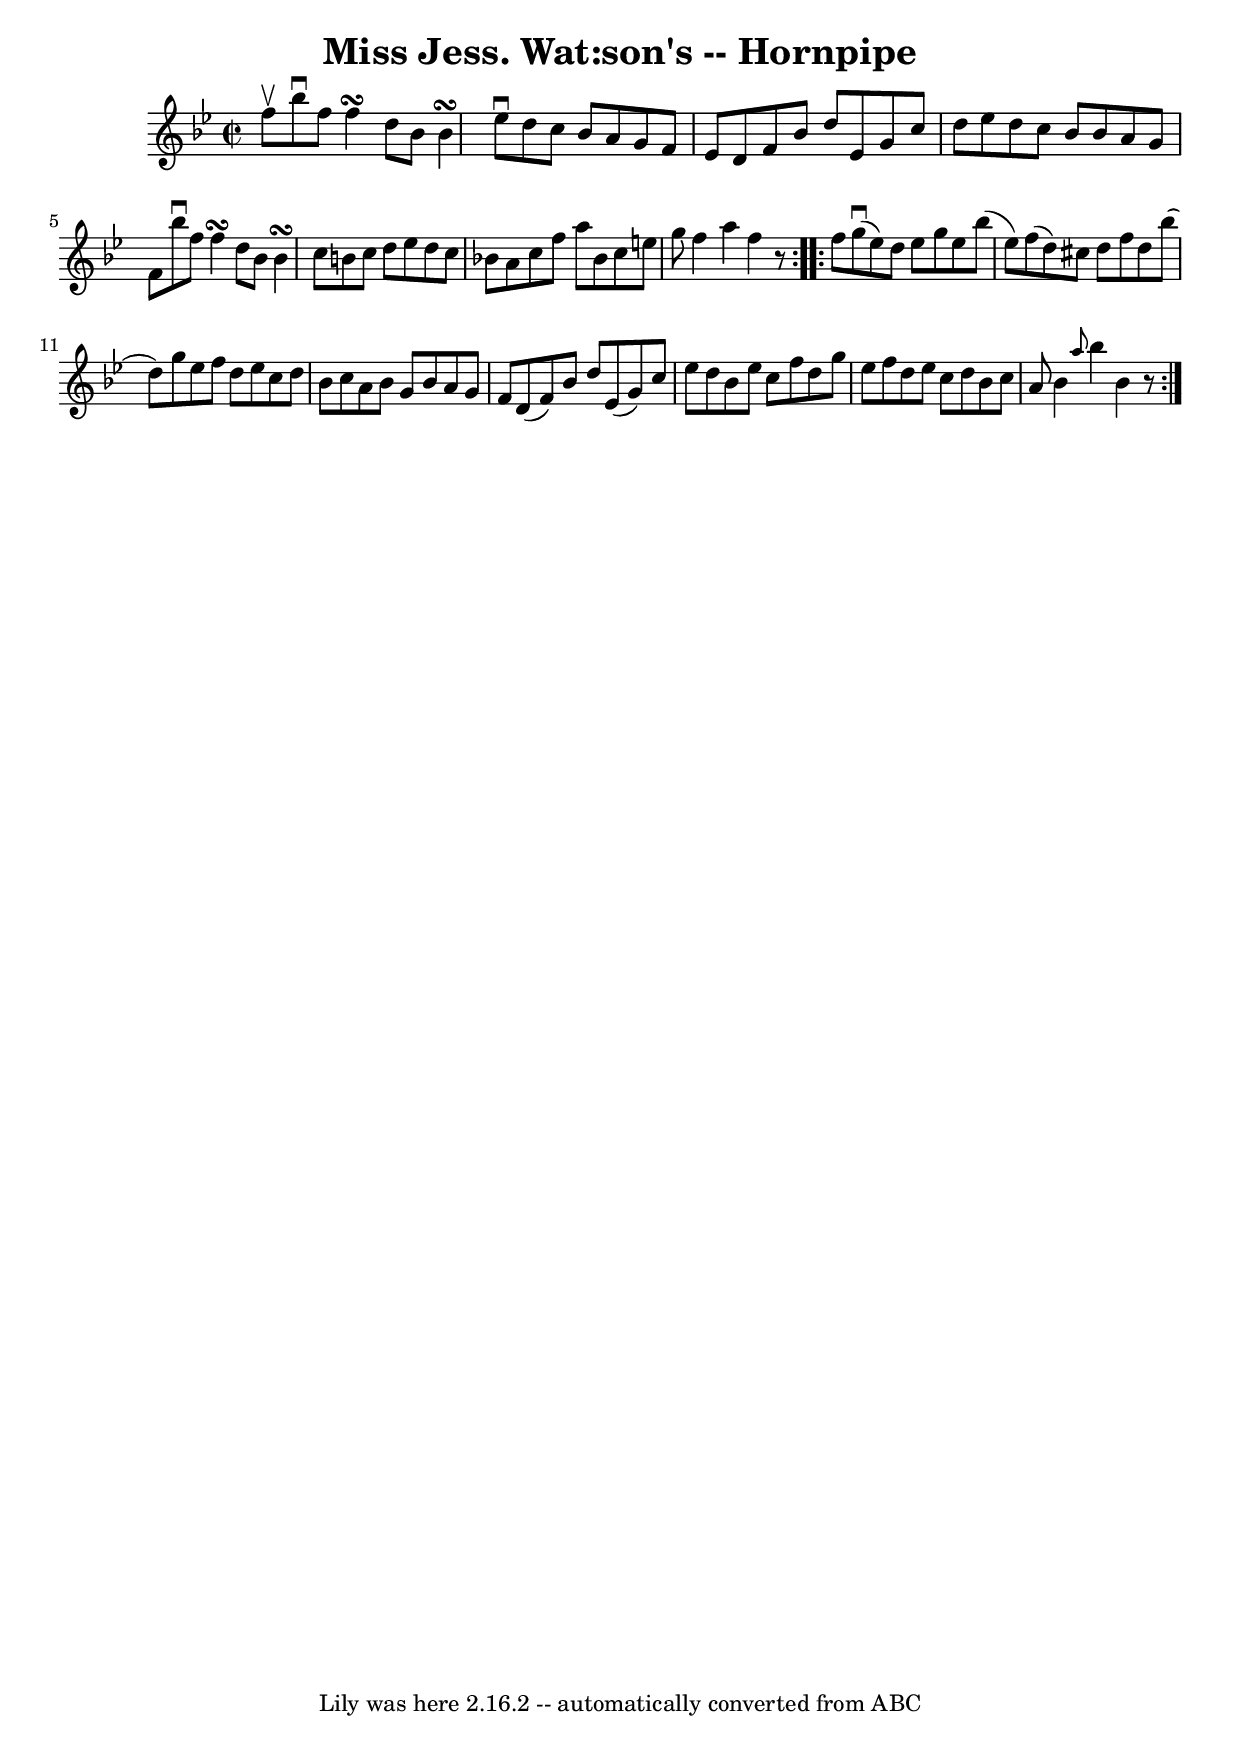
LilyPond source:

\version "2.16.2"
\include "Mammoth.ily"
\header {
	%% book = "Cole's 1000 Fiddle Tunes"
	crossRefNumber = "1"
	footnotes = ""
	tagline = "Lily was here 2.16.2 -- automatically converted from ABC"
	title = "Miss Jess. Wat:son's -- Hornpipe"
}
voicedefault =  {


\repeat volta 2 {
\override Staff.TimeSignature #'style = #'C
 \time 2/2 
\key bes \major f''8^\upbow |
 bes''8^\downbow f''8    
f''4\turn d''8 bes'8 bes'4\turn  |
 ees''8^\downbow d''8    
c''8 bes'8 a'8 g'8 f'8 ees'8  |
 d'8 f'8 bes'8    
d''8 ees'8 g'8 c''8 d''8  |
 ees''8 d''8 c''8    
bes'8 bes'8 a'8 g'8 f'8  |
 bes''8^\downbow f''8    
f''4\turn d''8 bes'8 bes'4\turn  |
 c''8 b'8 c''8    
d''8 ees''8 d''8 c''8 bes'!8  |
 a'8 c''8 f''8    
a''8 bes'8 c''8 e''8 g''8  |
 f''4 a''4 f''4    r8 }  
   \repeat volta 2 { f''8  |
 g''8 (^\downbow ees''8) d''8   
 ees''8 g''8 ees''8 bes''8 (ees''8) |
 f''8 (d''8) 
 cis''8 d''8 f''8 d''8 bes''8 (d''8) |
 g''8    
ees''8 f''8 d''8 ees''8 c''8 d''8 bes'8  |
 c''8    
a'8 bes'8 g'8 bes'8 a'8 g'8 f'8  |
 d'8 (f'8) 
 bes'8 d''8 ees'8 (g'8) c''8 ees''8  |
 d''8 bes'8 
 ees''8 c''8 f''8 d''8 g''8 ees''8  |
 f''8 d''8    
ees''8 c''8 d''8 bes'8 c''8 a'8  |
 bes'4  \grace {    
a''8  } bes''4 bes'4    r8 }   
}

\score{
    <<

	\context Staff="default"
	{
	    \voicedefault 
	}

    >>
	\layout {
	}
	\midi {}
}
